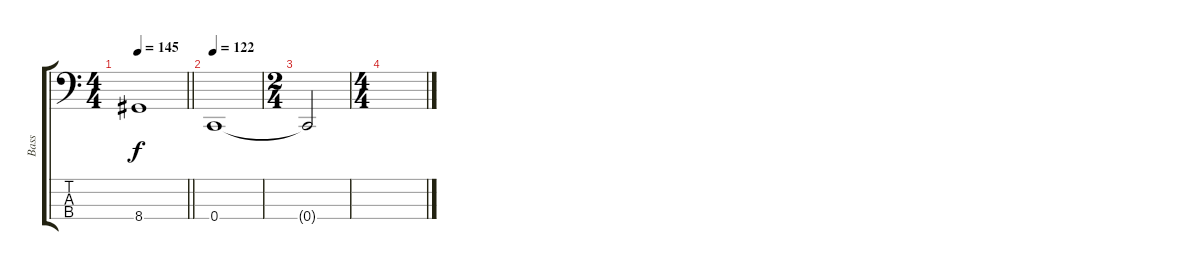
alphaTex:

\track ("Bass" "Bass") {instrument electricbasspick}
\staff {score tabs}
\tuning (F2 C2 G1 C1) {hide}
\ts (4 4)
\tempo 145
\clef f4
\barLineRight lightlight
\ks c
8.4{t}.1{dy f} |
\section ("" "")
\tempo 122
0.4.1 |
\ts (2 4)
0.4{t}.2 |
\ts (4 4)
